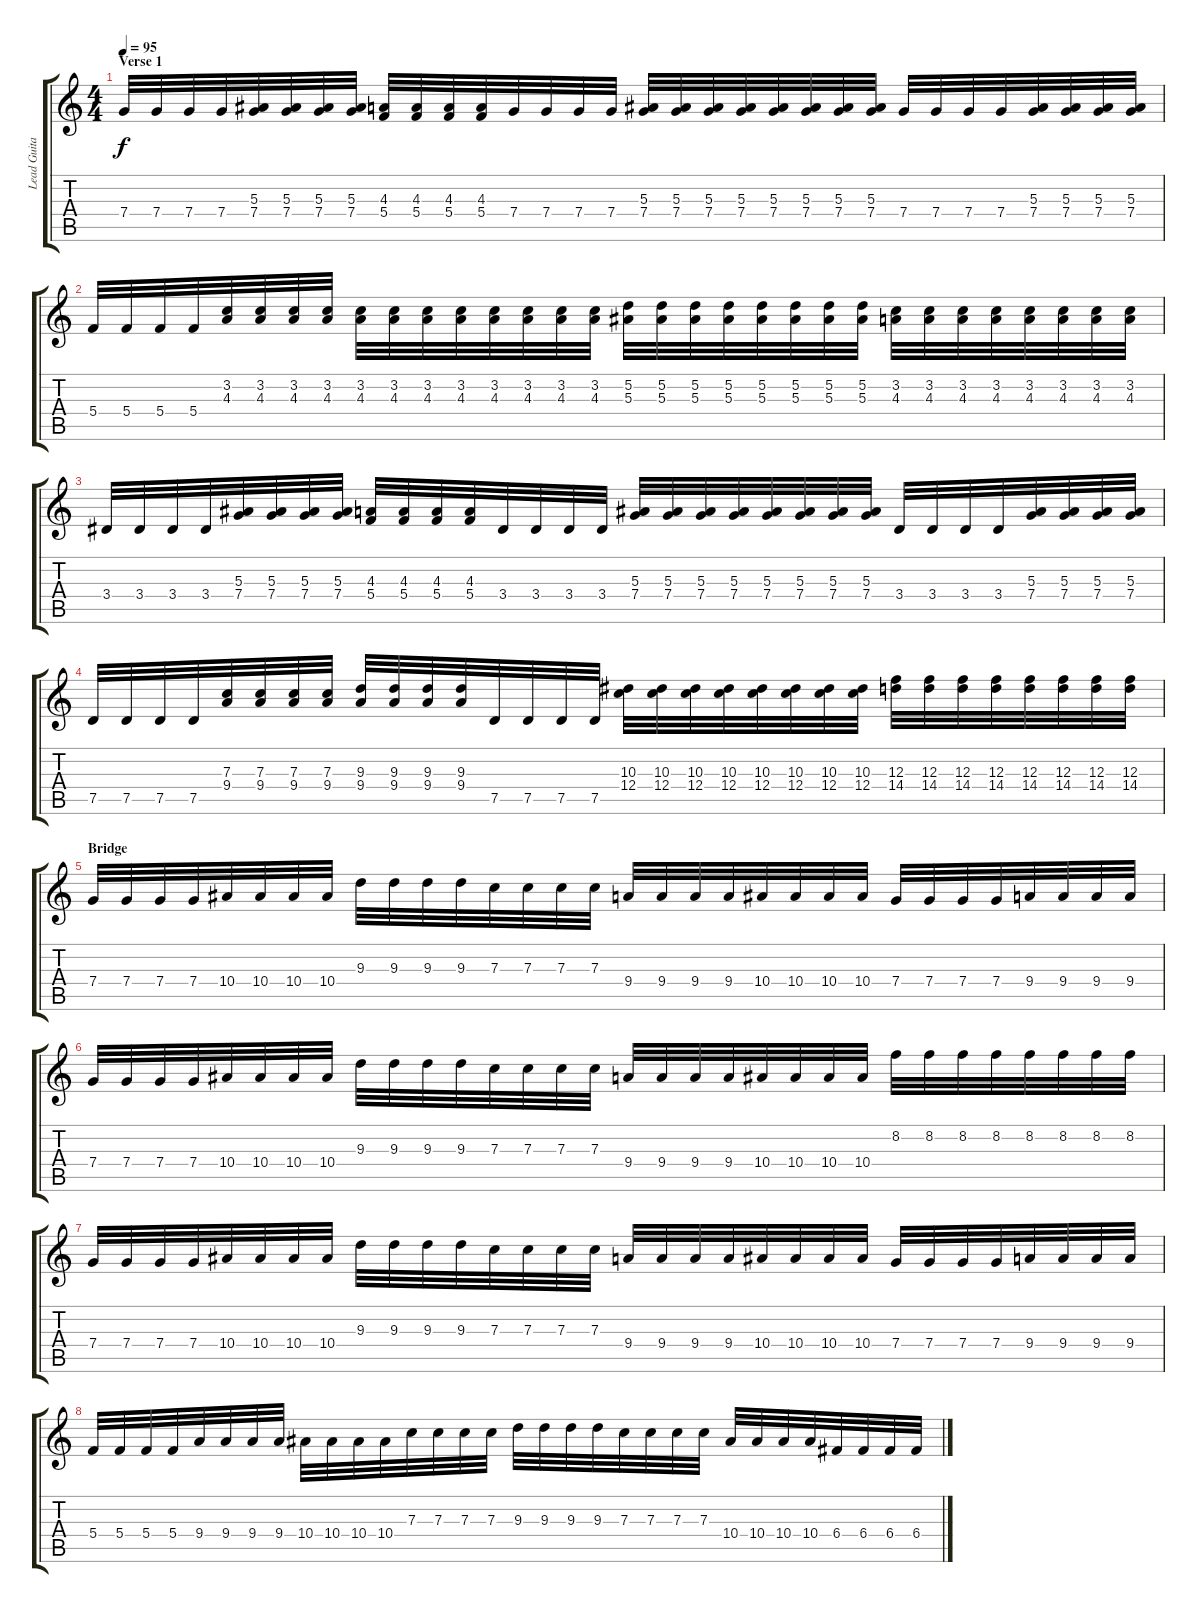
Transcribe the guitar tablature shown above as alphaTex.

\track ("Lead Guitar" "Lead Guita") {instrument distortionguitar}
\staff {score tabs}
\tuning (D4 A3 F3 C3 G2 D2) {hide}
\ts (4 4)
\section ("" "Verse 1")
\tempo 95
\clef g2
\ks c
7.4.32{dy f} 7.4.32 7.4.32 7.4.32 (5.3 7.4).32 (5.3 7.4).32 (5.3 7.4).32 (5.3 7.4).32 (4.3 5.4).32 (4.3 5.4).32 (4.3 5.4).32 (4.3 5.4).32 7.4.32 7.4.32 7.4.32 7.4.32 (5.3 7.4).32 (5.3 7.4).32 (5.3 7.4).32 (5.3 7.4).32 (5.3 7.4).32 (5.3 7.4).32 (5.3 7.4).32 (5.3 7.4).32 7.4.32 7.4.32 7.4.32 7.4.32 (5.3 7.4).32 (5.3 7.4).32 (5.3 7.4).32 (5.3 7.4).32 |
5.4.32 5.4.32 5.4.32 5.4.32 (3.2 4.3).32 (3.2 4.3).32 (3.2 4.3).32 (3.2 4.3).32 (3.2 4.3).32 (3.2 4.3).32 (3.2 4.3).32 (3.2 4.3).32 (3.2 4.3).32 (3.2 4.3).32 (3.2 4.3).32 (3.2 4.3).32 (5.2 5.3).32 (5.2 5.3).32 (5.2 5.3).32 (5.2 5.3).32 (5.2 5.3).32 (5.2 5.3).32 (5.2 5.3).32 (5.2 5.3).32 (3.2 4.3).32 (3.2 4.3).32 (3.2 4.3).32 (3.2 4.3).32 (3.2 4.3).32 (3.2 4.3).32 (3.2 4.3).32 (3.2 4.3).32 |
3.4.32 3.4.32 3.4.32 3.4.32 (5.3 7.4).32 (5.3 7.4).32 (5.3 7.4).32 (5.3 7.4).32 (4.3 5.4).32 (4.3 5.4).32 (4.3 5.4).32 (4.3 5.4).32 3.4.32 3.4.32 3.4.32 3.4.32 (5.3 7.4).32 (5.3 7.4).32 (5.3 7.4).32 (5.3 7.4).32 (5.3 7.4).32 (5.3 7.4).32 (5.3 7.4).32 (5.3 7.4).32 3.4.32 3.4.32 3.4.32 3.4.32 (5.3 7.4).32 (5.3 7.4).32 (5.3 7.4).32 (5.3 7.4).32 |
7.5.32 7.5.32 7.5.32 7.5.32 (7.3 9.4).32 (7.3 9.4).32 (7.3 9.4).32 (7.3 9.4).32 (9.3 9.4).32 (9.3 9.4).32 (9.3 9.4).32 (9.3 9.4).32 7.5.32 7.5.32 7.5.32 7.5.32 (10.3 12.4).32 (10.3 12.4).32 (10.3 12.4).32 (10.3 12.4).32 (10.3 12.4).32 (10.3 12.4).32 (10.3 12.4).32 (10.3 12.4).32 (12.3 14.4).32 (12.3 14.4).32 (12.3 14.4).32 (12.3 14.4).32 (12.3 14.4).32 (12.3 14.4).32 (12.3 14.4).32 (12.3 14.4).32 |
\section ("" "Bridge")
7.4.32 7.4.32 7.4.32 7.4.32 10.4.32 10.4.32 10.4.32 10.4.32 9.3.32 9.3.32 9.3.32 9.3.32 7.3.32 7.3.32 7.3.32 7.3.32 9.4.32 9.4.32 9.4.32 9.4.32 10.4.32 10.4.32 10.4.32 10.4.32 7.4.32 7.4.32 7.4.32 7.4.32 9.4.32 9.4.32 9.4.32 9.4.32 |
7.4.32 7.4.32 7.4.32 7.4.32 10.4.32 10.4.32 10.4.32 10.4.32 9.3.32 9.3.32 9.3.32 9.3.32 7.3.32 7.3.32 7.3.32 7.3.32 9.4.32 9.4.32 9.4.32 9.4.32 10.4.32 10.4.32 10.4.32 10.4.32 8.2.32 8.2.32 8.2.32 8.2.32 8.2.32 8.2.32 8.2.32 8.2.32 |
7.4.32 7.4.32 7.4.32 7.4.32 10.4.32 10.4.32 10.4.32 10.4.32 9.3.32 9.3.32 9.3.32 9.3.32 7.3.32 7.3.32 7.3.32 7.3.32 9.4.32 9.4.32 9.4.32 9.4.32 10.4.32 10.4.32 10.4.32 10.4.32 7.4.32 7.4.32 7.4.32 7.4.32 9.4.32 9.4.32 9.4.32 9.4.32 |
5.4.32 5.4.32 5.4.32 5.4.32 9.4.32 9.4.32 9.4.32 9.4.32 10.4.32 10.4.32 10.4.32 10.4.32 7.3.32 7.3.32 7.3.32 7.3.32 9.3.32 9.3.32 9.3.32 9.3.32 7.3.32 7.3.32 7.3.32 7.3.32 10.4.32 10.4.32 10.4.32 10.4.32 6.4.32 6.4.32 6.4.32 6.4.32
